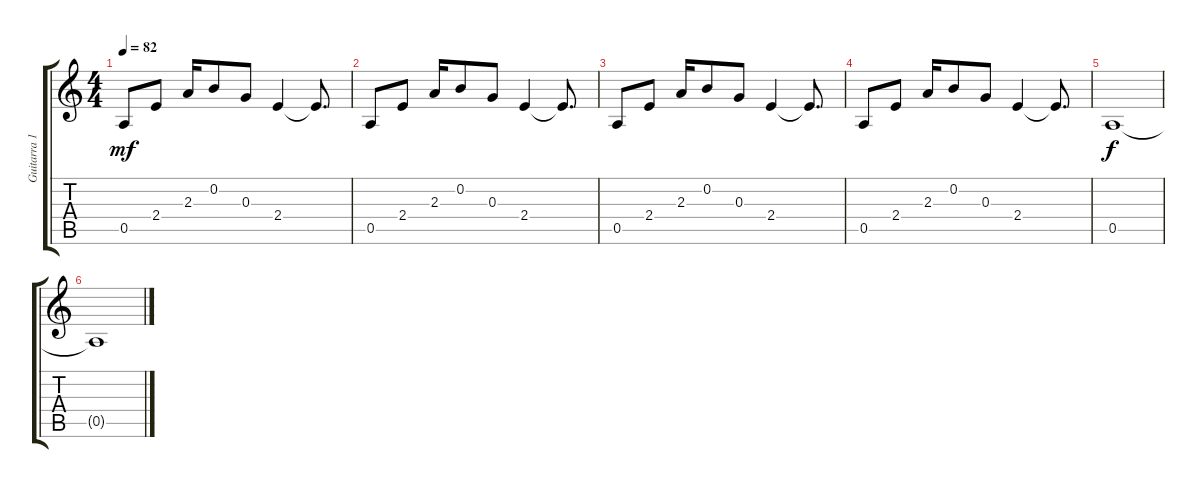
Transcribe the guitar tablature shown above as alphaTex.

\track ("Guitarra 1 " "Guitarra 1") {instrument electricguitarclean}
\staff {score tabs}
\tuning (E4 B3 G3 D3 A2 E2) {hide}
\ts (4 4)
\tempo 82
\clef g2
\ks c
0.5.8{dy mf} 2.4.8 2.3.16 0.2.8 0.3.8 2.4.4 2.4{t}.8{d} |
0.5.8 2.4.8 2.3.16 0.2.8 0.3.8 2.4.4 2.4{t}.8{d} |
0.5.8 2.4.8 2.3.16 0.2.8 0.3.8 2.4.4 2.4{t}.8{d} |
0.5.8 2.4.8 2.3.16 0.2.8 0.3.8 2.4.4 2.4{t}.8{d} |
0.5.1{dy f} |
0.5{t}.1
